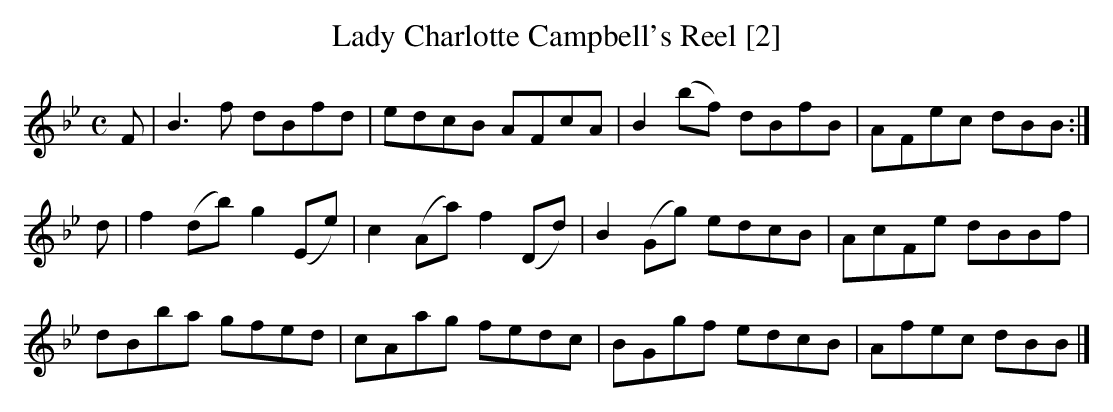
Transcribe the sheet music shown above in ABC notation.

X:1
T:Lady Charlotte Campbell's Reel [2]
M:C
L:1/8
K:Bb
F|B3f dBfd|edcB AFcA|B2 (bf) dBfB|AFec dBB:|
d|f2 (db) g2 (Ee)|c2 (Aa) f2 (Dd)|B2 (Gg) edcB|AcFe dBBf|
dBba gfed|cAag fedc|BGgf edcB|Afec dBB|]
